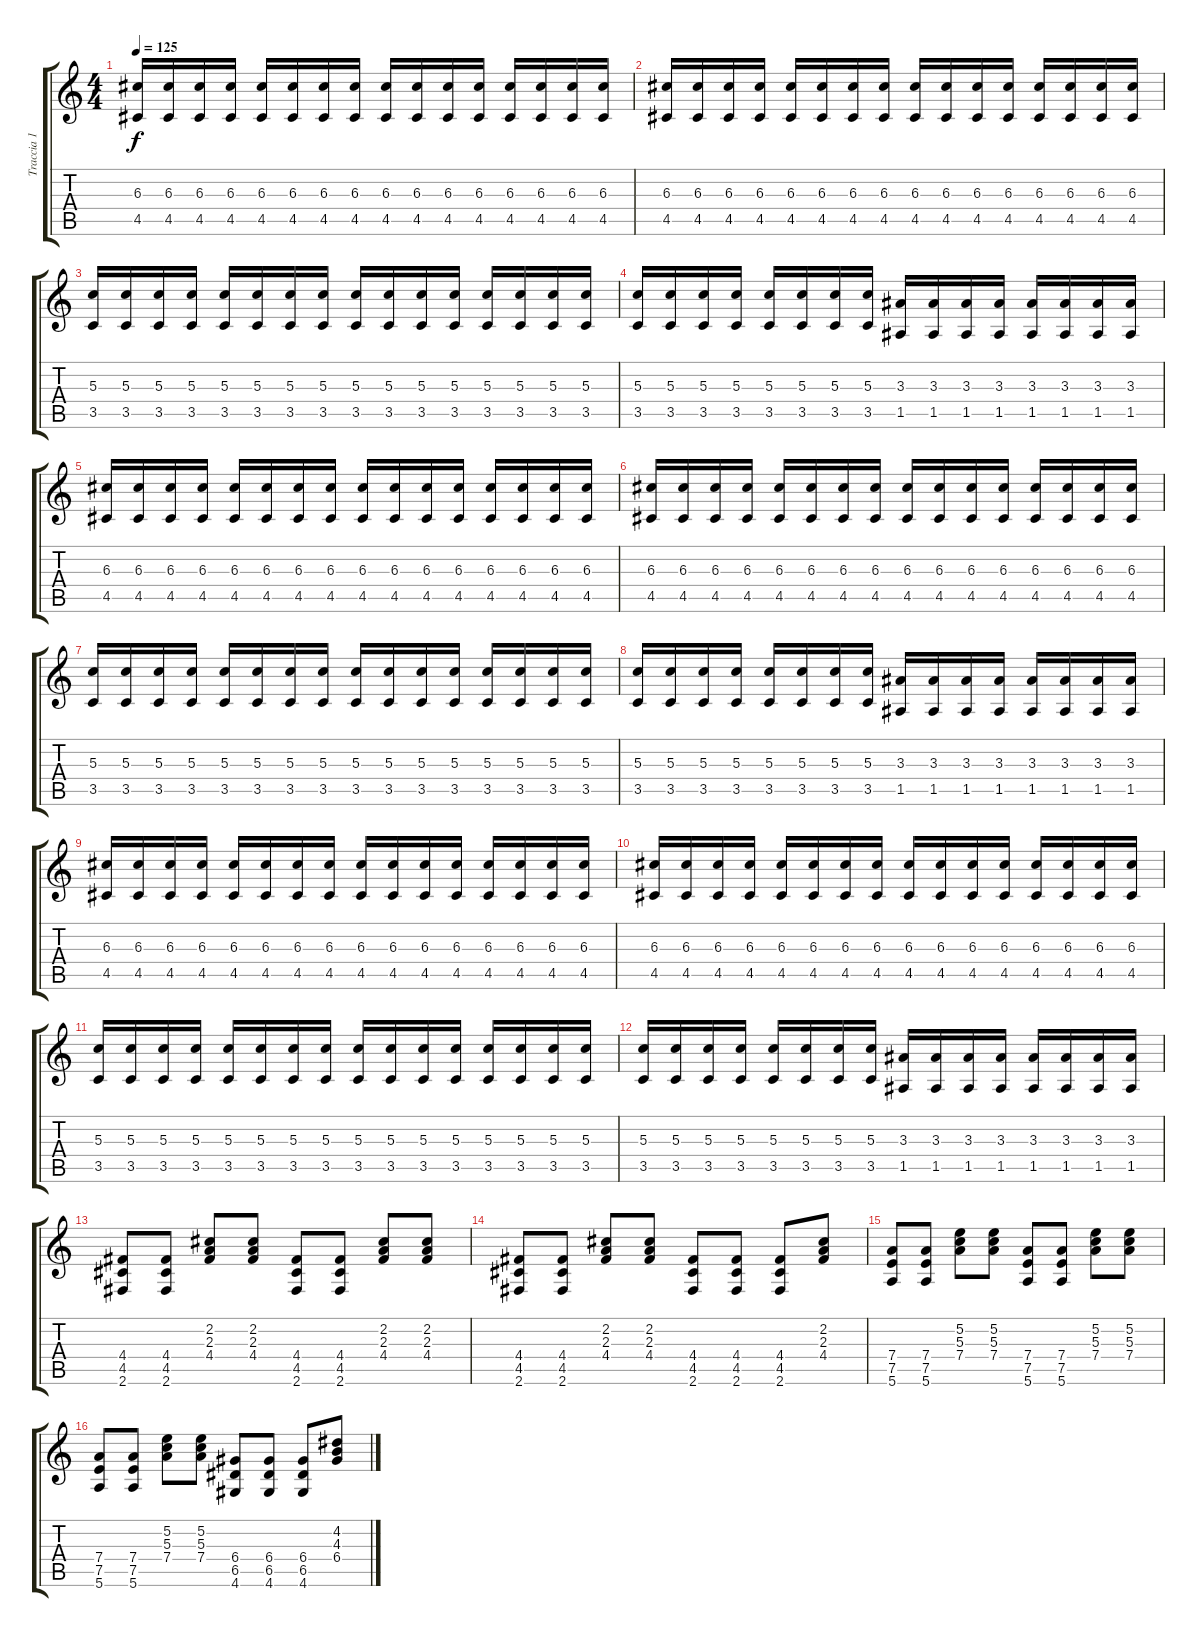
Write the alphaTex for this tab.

\track ("Traccia 1" "Traccia 1") {instrument overdrivenguitar}
\staff {score tabs}
\tuning (E4 B3 G3 D3 A2 E2) {hide}
\ts (4 4)
\tempo 125
\clef g2
\ks c
(6.3 4.5).16{dy f} (6.3 4.5).16 (6.3 4.5).16 (6.3 4.5).16 (6.3 4.5).16 (6.3 4.5).16 (6.3 4.5).16 (6.3 4.5).16 (6.3 4.5).16 (6.3 4.5).16 (6.3 4.5).16 (6.3 4.5).16 (6.3 4.5).16 (6.3 4.5).16 (6.3 4.5).16 (6.3 4.5).16 |
(6.3 4.5).16 (6.3 4.5).16 (6.3 4.5).16 (6.3 4.5).16 (6.3 4.5).16 (6.3 4.5).16 (6.3 4.5).16 (6.3 4.5).16 (6.3 4.5).16 (6.3 4.5).16 (6.3 4.5).16 (6.3 4.5).16 (6.3 4.5).16 (6.3 4.5).16 (6.3 4.5).16 (6.3 4.5).16 |
(5.3 3.5).16 (5.3 3.5).16 (5.3 3.5).16 (5.3 3.5).16 (5.3 3.5).16 (5.3 3.5).16 (5.3 3.5).16 (5.3 3.5).16 (5.3 3.5).16 (5.3 3.5).16 (5.3 3.5).16 (5.3 3.5).16 (5.3 3.5).16 (5.3 3.5).16 (5.3 3.5).16 (5.3 3.5).16 |
(5.3 3.5).16 (5.3 3.5).16 (5.3 3.5).16 (5.3 3.5).16 (5.3 3.5).16 (5.3 3.5).16 (5.3 3.5).16 (5.3 3.5).16 (3.3 1.5).16 (3.3 1.5).16 (3.3 1.5).16 (3.3 1.5).16 (3.3 1.5).16 (3.3 1.5).16 (3.3 1.5).16 (3.3 1.5).16 |
(6.3 4.5).16 (6.3 4.5).16 (6.3 4.5).16 (6.3 4.5).16 (6.3 4.5).16 (6.3 4.5).16 (6.3 4.5).16 (6.3 4.5).16 (6.3 4.5).16 (6.3 4.5).16 (6.3 4.5).16 (6.3 4.5).16 (6.3 4.5).16 (6.3 4.5).16 (6.3 4.5).16 (6.3 4.5).16 |
(6.3 4.5).16 (6.3 4.5).16 (6.3 4.5).16 (6.3 4.5).16 (6.3 4.5).16 (6.3 4.5).16 (6.3 4.5).16 (6.3 4.5).16 (6.3 4.5).16 (6.3 4.5).16 (6.3 4.5).16 (6.3 4.5).16 (6.3 4.5).16 (6.3 4.5).16 (6.3 4.5).16 (6.3 4.5).16 |
(5.3 3.5).16 (5.3 3.5).16 (5.3 3.5).16 (5.3 3.5).16 (5.3 3.5).16 (5.3 3.5).16 (5.3 3.5).16 (5.3 3.5).16 (5.3 3.5).16 (5.3 3.5).16 (5.3 3.5).16 (5.3 3.5).16 (5.3 3.5).16 (5.3 3.5).16 (5.3 3.5).16 (5.3 3.5).16 |
(5.3 3.5).16 (5.3 3.5).16 (5.3 3.5).16 (5.3 3.5).16 (5.3 3.5).16 (5.3 3.5).16 (5.3 3.5).16 (5.3 3.5).16 (3.3 1.5).16 (3.3 1.5).16 (3.3 1.5).16 (3.3 1.5).16 (3.3 1.5).16 (3.3 1.5).16 (3.3 1.5).16 (3.3 1.5).16 |
(6.3 4.5).16 (6.3 4.5).16 (6.3 4.5).16 (6.3 4.5).16 (6.3 4.5).16 (6.3 4.5).16 (6.3 4.5).16 (6.3 4.5).16 (6.3 4.5).16 (6.3 4.5).16 (6.3 4.5).16 (6.3 4.5).16 (6.3 4.5).16 (6.3 4.5).16 (6.3 4.5).16 (6.3 4.5).16 |
(6.3 4.5).16 (6.3 4.5).16 (6.3 4.5).16 (6.3 4.5).16 (6.3 4.5).16 (6.3 4.5).16 (6.3 4.5).16 (6.3 4.5).16 (6.3 4.5).16 (6.3 4.5).16 (6.3 4.5).16 (6.3 4.5).16 (6.3 4.5).16 (6.3 4.5).16 (6.3 4.5).16 (6.3 4.5).16 |
(5.3 3.5).16 (5.3 3.5).16 (5.3 3.5).16 (5.3 3.5).16 (5.3 3.5).16 (5.3 3.5).16 (5.3 3.5).16 (5.3 3.5).16 (5.3 3.5).16 (5.3 3.5).16 (5.3 3.5).16 (5.3 3.5).16 (5.3 3.5).16 (5.3 3.5).16 (5.3 3.5).16 (5.3 3.5).16 |
(5.3 3.5).16 (5.3 3.5).16 (5.3 3.5).16 (5.3 3.5).16 (5.3 3.5).16 (5.3 3.5).16 (5.3 3.5).16 (5.3 3.5).16 (3.3 1.5).16 (3.3 1.5).16 (3.3 1.5).16 (3.3 1.5).16 (3.3 1.5).16 (3.3 1.5).16 (3.3 1.5).16 (3.3 1.5).16 |
(4.4 4.5 2.6).8 (4.4 4.5 2.6).8 (2.2 2.3 4.4).8 (2.2 2.3 4.4).8 (4.4 4.5 2.6).8 (4.4 4.5 2.6).8 (2.2 2.3 4.4).8 (2.2 2.3 4.4).8 |
(4.4 4.5 2.6).8 (4.4 4.5 2.6).8 (2.2 2.3 4.4).8 (2.2 2.3 4.4).8 (4.4 4.5 2.6).8 (4.4 4.5 2.6).8 (4.4 4.5 2.6).8 (2.2 2.3 4.4).8 |
(7.4 7.5 5.6).8 (7.4 7.5 5.6).8 (5.2 5.3 7.4).8 (5.2 5.3 7.4).8 (7.4 7.5 5.6).8 (7.4 7.5 5.6).8 (5.2 5.3 7.4).8 (5.2 5.3 7.4).8 |
(7.4 7.5 5.6).8 (7.4 7.5 5.6).8 (5.2 5.3 7.4).8 (5.2 5.3 7.4).8 (6.4 6.5 4.6).8 (6.4 6.5 4.6).8 (6.4 6.5 4.6).8 (4.2 4.3 6.4).8
